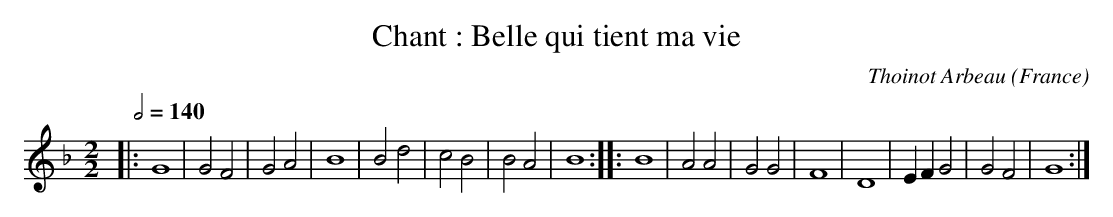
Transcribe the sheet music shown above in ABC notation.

X:1
T:Chant : Belle qui tient ma vie
C:Thoinot Arbeau
O:France
M:2/2
L:1/2
Q:1/2=140
K:F
|: G2|GF|GA|B2|Bd|cB|BA|B2 :: B2|AA|GG|F2|D2|E/2F/2G|GF|G2 :|
